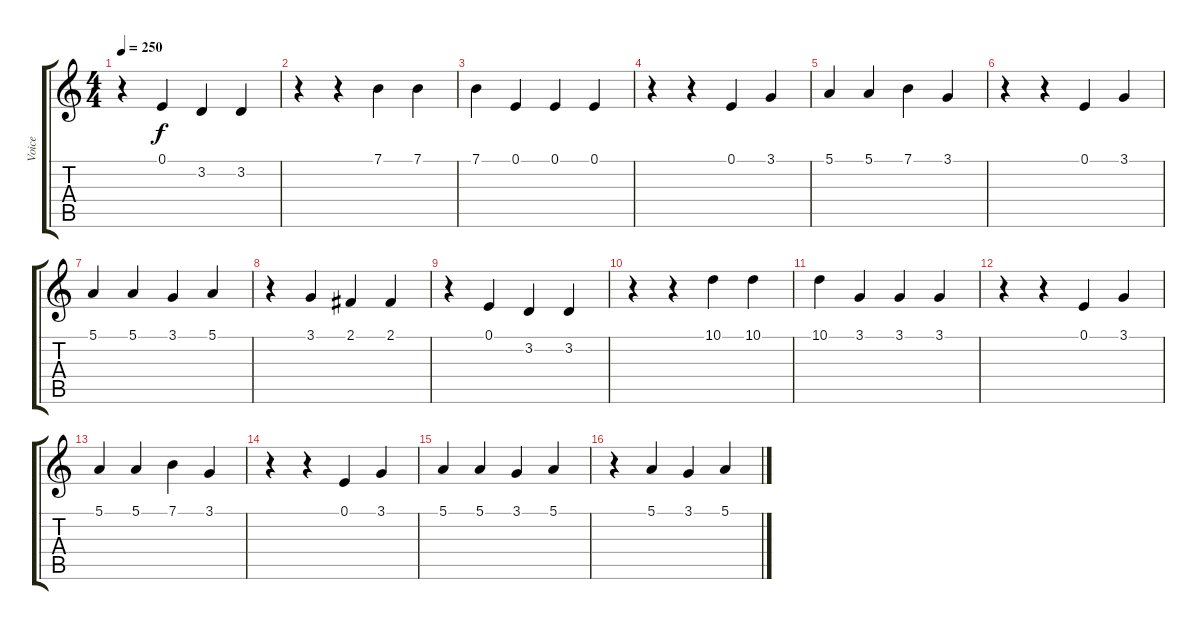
\track ("Voice" "Voice") {instrument flute}
\staff {score tabs}
\tuning (E4 B3 G3 D3 A2 E2) {hide}
\ts (4 4)
\tempo 250
\clef g2
\ks c
r.4{dy f} 0.1.4 3.2.4 3.2.4 |
r.4 r.4 7.1.4 7.1.4 |
7.1.4 0.1.4 0.1.4 0.1.4 |
r.4 r.4 0.1.4 3.1.4 |
5.1.4 5.1.4 7.1.4 3.1.4 |
r.4 r.4 0.1.4 3.1.4 |
5.1.4 5.1.4 3.1.4 5.1.4 |
r.4 3.1.4 2.1.4 2.1.4 |
r.4 0.1.4 3.2.4 3.2.4 |
r.4 r.4 10.1.4 10.1.4 |
10.1.4 3.1.4 3.1.4 3.1.4 |
r.4 r.4 0.1.4 3.1.4 |
5.1.4 5.1.4 7.1.4 3.1.4 |
r.4 r.4 0.1.4 3.1.4 |
5.1.4 5.1.4 3.1.4 5.1.4 |
r.4 5.1.4 3.1.4 5.1.4
